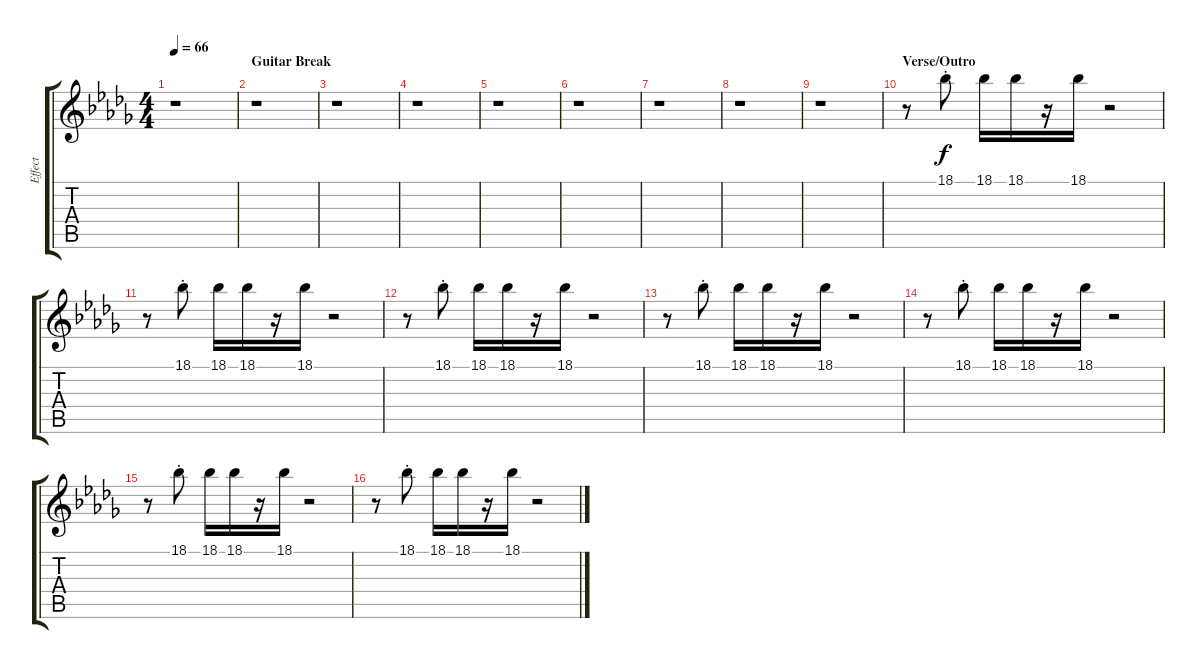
\track ("Effect" "Effect") {instrument brightacousticpiano}
\staff {score tabs}
\tuning (E4 B3 G3 D3 A2 E2) {hide}
\ts (4 4)
\tempo 66
\clef g2
\ks db
r.1{dy f} |
\section ("" "Guitar Break")
r.1 |
r.1 |
r.1 |
r.1 |
r.1 |
r.1 |
r.1 |
r.1 |
\section ("" "Verse/Outro")
r.8{volume 8} 18.1{st}.8 18.1.16 18.1.16 r.16 18.1.16 r.2 |
r.8 18.1{st}.8 18.1.16 18.1.16 r.16 18.1.16 r.2 |
r.8 18.1{st}.8 18.1.16 18.1.16 r.16 18.1.16 r.2 |
r.8 18.1{st}.8 18.1.16 18.1.16 r.16 18.1.16 r.2 |
r.8{volume 8} 18.1{st}.8 18.1.16 18.1.16 r.16 18.1.16 r.2 |
r.8 18.1{st}.8 18.1.16 18.1.16 r.16 18.1.16 r.2 |
r.8 18.1{st}.8 18.1.16 18.1.16 r.16 18.1.16 r.2
